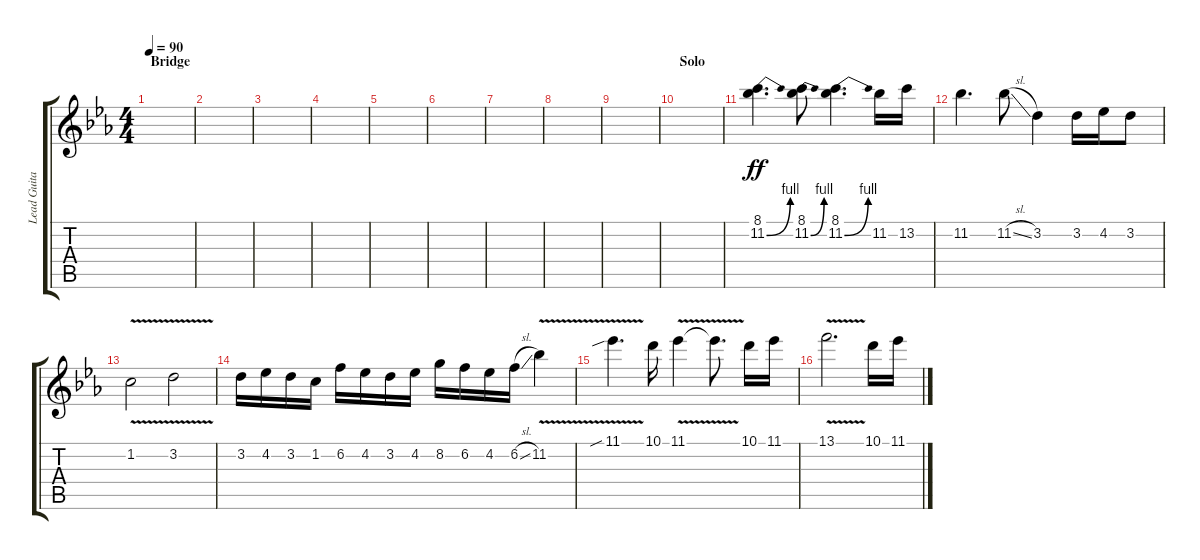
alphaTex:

\track ("Lead Guitar" "Lead Guita") {instrument distortionguitar}
\staff {score tabs}
\tuning (E4 B3 G3 D3 A2 E2) {hide}
\ts (4 4)
\section ("" "Bridge")
\tempo 90
\clef g2
\ks cminor
|
|
|
|
|
|
|
|
|
\section ("" "Solo")
|
(8.1 11.2{be (bend 0 0 60 4)}).4{d dy ff} (8.1 11.2{be (bend 0 0 60 4)}).8 (8.1 11.2{be (bend 0 0 60 4)}).4{d} 11.2.16 13.2.16 |
11.2.4{d} 11.2{sl}.8 3.2.4 3.2.16 4.2.16 3.2.8 |
1.2{v}.2 3.2{v}.2 |
3.2.16 4.2.16 3.2.16 1.2.16 6.2.16 4.2.16 3.2.16 4.2.16 8.2.16 6.2.16 4.2.16 6.2{sl}.16 11.2{v}.4 |
11.1{v sib}.4{d} 10.1.16 11.1{v}.4 11.1{t}.8{d} 10.1.16 11.1.16 |
13.1{v}.2{d} 10.1.16 11.1{sl}.16
